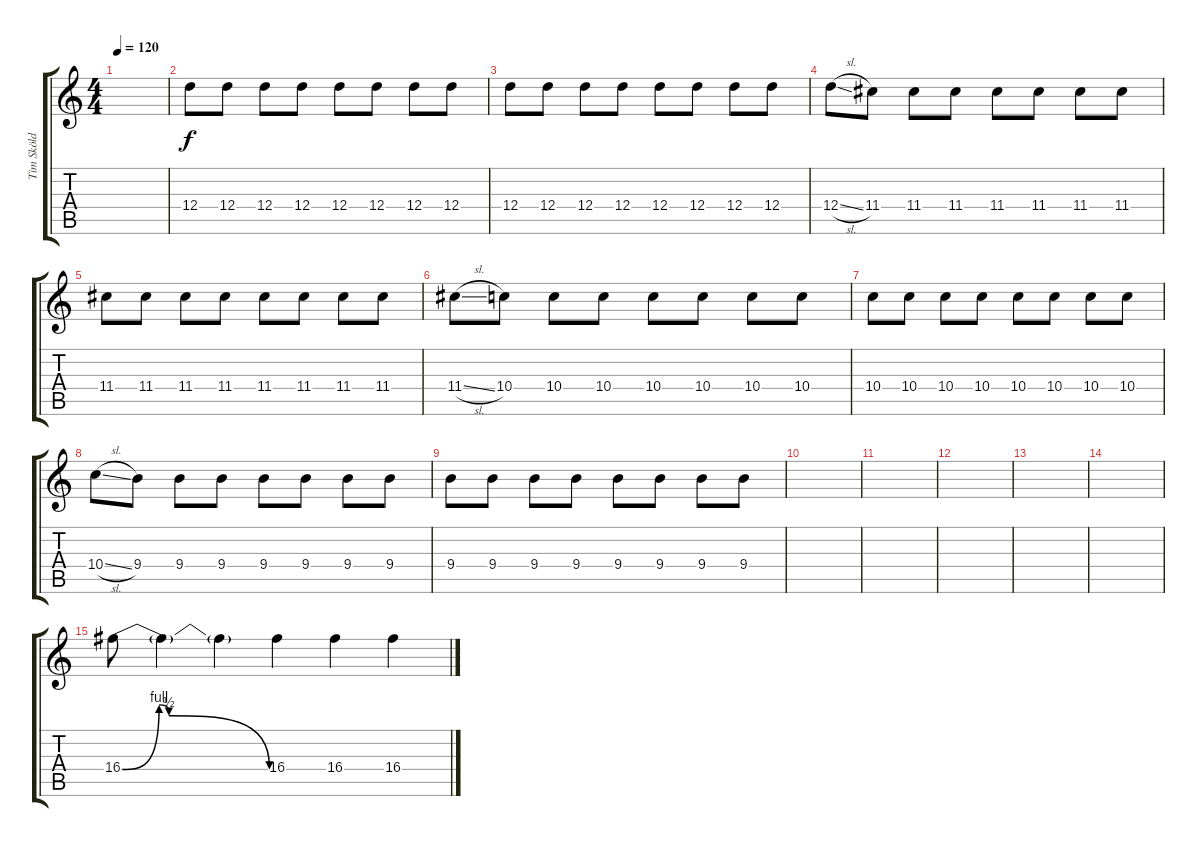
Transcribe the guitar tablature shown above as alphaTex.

\track ("Tim Sköld" "Tim Sköld") {instrument distortionguitar}
\staff {score tabs}
\tuning (E4 B3 G3 D3 A2 D2) {hide}
\ts (4 4)
\tempo 120
\clef g2
\ks c
|
12.4.8 12.4.8 12.4.8 12.4.8 12.4.8 12.4.8 12.4.8 12.4.8 |
12.4.8 12.4.8 12.4.8 12.4.8 12.4.8 12.4.8 12.4.8 12.4.8 |
12.4{sl}.8 11.4.8 11.4.8 11.4.8 11.4.8 11.4.8 11.4.8 11.4.8 |
11.4.8 11.4.8 11.4.8 11.4.8 11.4.8 11.4.8 11.4.8 11.4.8 |
11.4{sl}.8 10.4.8 10.4.8 10.4.8 10.4.8 10.4.8 10.4.8 10.4.8 |
10.4.8 10.4.8 10.4.8 10.4.8 10.4.8 10.4.8 10.4.8 10.4.8 |
10.4{sl}.8 9.4.8 9.4.8 9.4.8 9.4.8 9.4.8 9.4.8 9.4.8 |
9.4.8 9.4.8 9.4.8 9.4.8 9.4.8 9.4.8 9.4.8 9.4.8 |
|
|
|
|
|
16.4{be (custom 0 0 15 4 19 2 60 0)}.8 16.4{t}.4 16.4{t}.4 16.4.4 16.4.4 16.4.4
